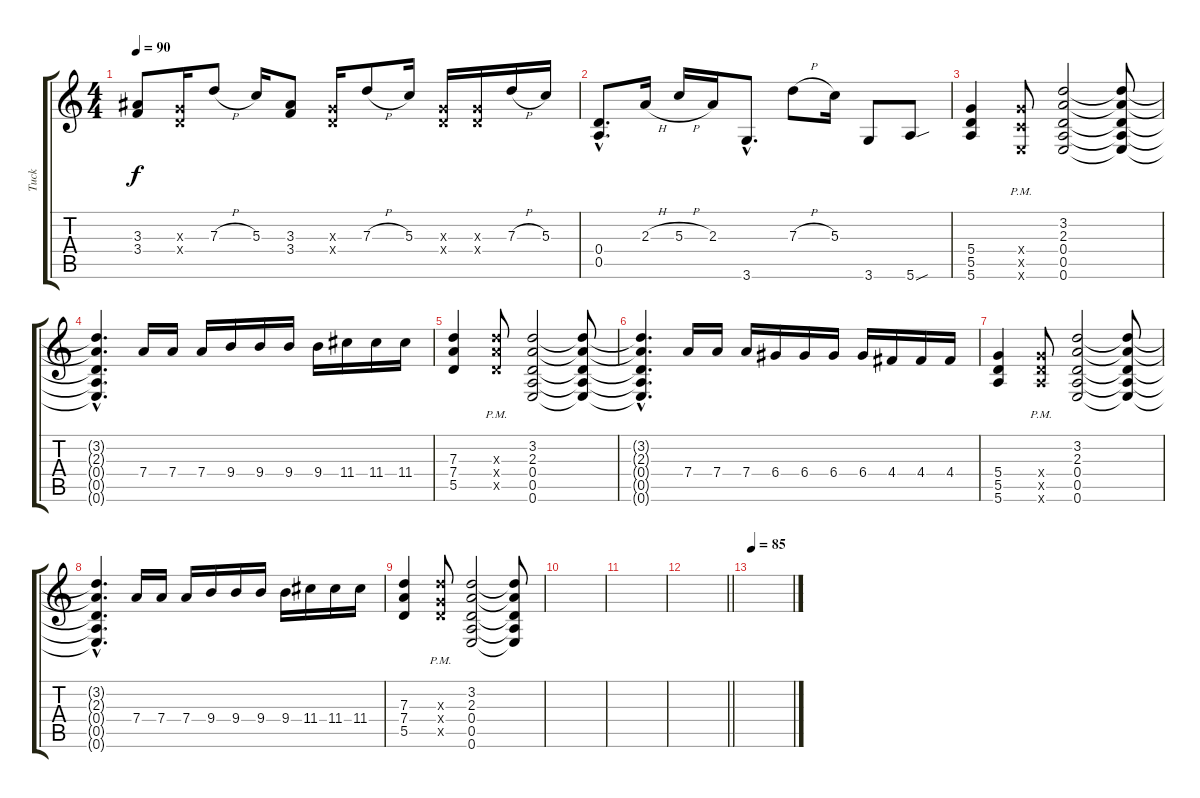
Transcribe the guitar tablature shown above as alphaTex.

\track ("Tuck" "Tuck") {instrument distortionguitar}
\staff {score tabs}
\tuning (E4 B3 G3 D3 A2 E2) {hide}
\ts (4 4)
\tempo 90
\clef g2
\ks c
(3.3 3.4).8{dy f} (0.3{x} 0.4{x}).16 7.3{h}.8 5.3.16 (3.3 3.4).8 (0.3{x} 0.4{x}).16 7.3{h}.8 5.3.16 (0.3{x} 0.4{x}).16 (0.3{x} 0.4{x}).16 7.3{h}.16 5.3.16 |
(0.4{hac} 0.5{hac}).8{d} 2.3{h}.16 5.3{h}.16 2.3.16 3.6{hac}.8{d} 7.3{h}.8 5.3.16 3.6.8 5.6{sou}.8 |
(5.4 5.5 5.6).4 (5.4{pm x} 3.5{pm x} 0.6{x}).8 (3.2 2.3 0.4 0.5 0.6).2 (3.2{t} 2.3{t} 0.4{t} 0.5{t} 0.6{t}).8 |
(3.2{hac t} 2.3{hac t} 0.4{hac t} 0.5{hac t} 0.6{hac t}).4{d} 7.4.16 7.4.16 7.4.16 9.4.16 9.4.16 9.4.16 9.4.16 11.4.16 11.4.16 11.4.16 |
(7.3 7.4 5.5).4 (7.3{x} 7.4{pm x} 5.5{pm x}).8 (3.2 2.3 0.4 0.5 0.6).2 (3.2{t} 2.3{t} 0.4{t} 0.5{t} 0.6{t}).8 |
(3.2{hac t} 2.3{hac t} 0.4{hac t} 0.5{hac t} 0.6{hac t}).4{d} 7.4.16 7.4.16 7.4.16 6.4.16 6.4.16 6.4.16 6.4.16 4.4.16 4.4.16 4.4.16 |
(5.4 5.5 5.6).4 (5.4{pm x} 5.5{pm x} 5.6{x}).8 (3.2 2.3 0.4 0.5 0.6).2 (3.2{t} 2.3{t} 0.4{t} 0.5{t} 0.6{t}).8 |
(3.2{hac t} 2.3{hac t} 0.4{hac t} 0.5{hac t} 0.6{hac t}).4{d} 7.4.16 7.4.16 7.4.16 9.4.16 9.4.16 9.4.16 9.4.16 11.4.16 11.4.16 11.4.16 |
(7.3 7.4 5.5).4 (7.3{x} 5.4{pm x} 5.5{pm x}).8 (3.2 2.3 0.4 0.5 0.6).2 (3.2{t} 2.3{t} 0.4{t} 0.5{t} 0.6{t}).8 |
|
|
\barLineRight lightlight
|
\tempo 85
